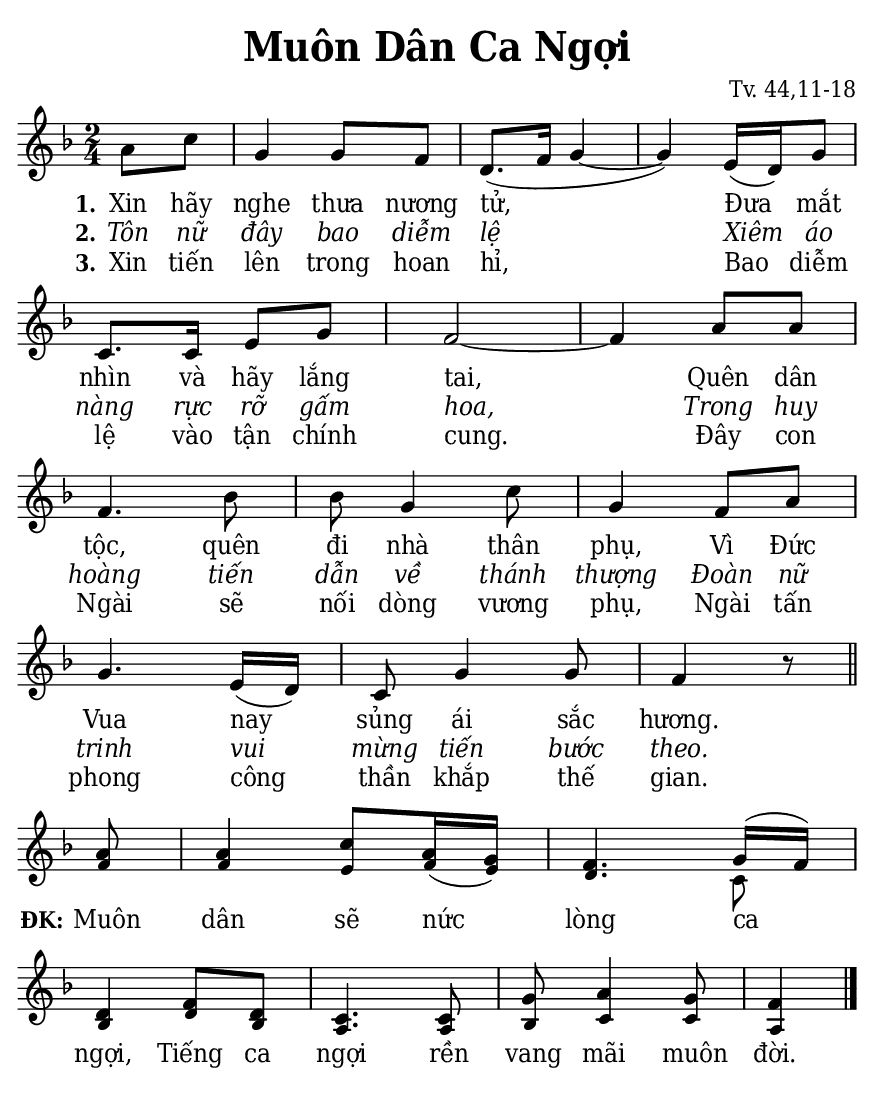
% Cài đặt chung\
\version "2.22.1"
\include "english.ly"

\header {
  title = \markup { \fontsize #1 "Muôn Dân Ca Ngợi" }
  composer = "Tv. 44,11-18"
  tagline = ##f
}

% Nhạc phiên khúc
nhacPhienKhucSop = \relative c'' {
  \partial 4 a8 c |
  g4 g8 f |
  d8. (f16 g4 ~ |
  g) e16 (d) g8 |
  c,8. c16 e8 g |
  f2 ~ |
  f4 a8 a |
  f4. bf8 |
  bf g4 c8 |
  g4 f8 a |
  g4. e16 (d) |
  c8 g'4 g8 |
  f4 r8 \bar "||" \break
  
  a8 |
  a4 c8 a16 (g) |
  f4. g16 (f) |
  d4 f8 d |
  c4. c8 |
  g' a4 g8 |
  f4 \bar "|."
}

nhacPhienKhucAlto = \relative c' {
  r4 |
  R2*11
  r4.
  
  f8 |
  f4 e8 f16 (e) |
  d4. c8 |
  bf4 d8 bf |
  a4. a8 |
  bf c4 c8 |
  a4
}

% Lời phiên khúc
loiPhienKhucSop = \lyrics {
  <<
    {
      \set stanza = "1."
      Xin hãy nghe thưa nương tử,
      Đưa mắt nhìn và hãy lắng tai,
      Quên dân tộc, quên đi nhà thân phụ,
      Vì Đức Vua nay sủng ái sắc hương.
    }
    \new Lyrics {
	    \set associatedVoice = "beSop"
	    \set stanza = "2."
      \override Lyrics.LyricText.font-shape = #'italic
	    Tôn nữ đây bao diễm lệ
	    Xiêm áo nàng rực rỡ gấm hoa,
	    Trong huy hoàng tiến dẫn về thánh thượng
	    Đoàn nữ trinh vui mừng tiến bước theo.
    }
    \new Lyrics {
	    \set associatedVoice = "beSop"
	    \set stanza = "3."
	    Xin tiến lên trong hoan hỉ,
	    Bao diễm lệ vào tận chính cung.
	    Đây con Ngài sẽ nối dòng vương phụ,
	    Ngài tấn phong công thần khắp thế gian.
    }
  >>
  \set stanza = "ĐK:"
  Muôn dân sẽ nức lòng ca ngợi,
  Tiếng ca ngợi rền vang mãi muôn đời.
}

% Dàn trang
\paper {
  #(set-paper-size "a5")
  top-margin = 3\mm
  bottom-margin = 3\mm
  left-margin = 3\mm
  right-margin = 3\mm
  indent = #0
  #(define fonts
	 (make-pango-font-tree "Deja Vu Serif Condensed"
	 		       "Deja Vu Serif Condensed"
			       "Deja Vu Serif Condensed"
			       (/ 20 20)))
  print-page-number = ##f
  system-system-spacing = #'((basic-distance . 0.1) (padding . 2))
}

TongNhip = {
  \key f \major \time 2/4
  \set Timing.beamExceptions = #'()
  \set Timing.baseMoment = #(ly:make-moment 1/4)
}

% Đổi kích thước nốt cho bè phụ
notBePhu =
#(define-music-function (font-size music) (number? ly:music?)
   (for-some-music
     (lambda (m)
       (if (music-is-of-type? m 'rhythmic-event)
           (begin
             (set! (ly:music-property m 'tweaks)
                   (cons `(font-size . ,font-size)
                         (ly:music-property m 'tweaks)))
             #t)
           #f))
     music)
   music)

\score {
  \new ChoirStaff <<
    \new Staff \with {
        \consists "Merge_rests_engraver"
        printPartCombineTexts = ##f
      }
      <<
      \new Voice \TongNhip \partCombine 
        \nhacPhienKhucSop
        \notBePhu -1 { \nhacPhienKhucAlto }
      \new NullVoice = beSop \nhacPhienKhucSop
      \new Lyrics \lyricsto beSop \loiPhienKhucSop
      >>
  >>
  \layout {
    \override Lyrics.LyricSpace.minimum-distance = #2
    \override Score.BarNumber.break-visibility = ##(#f #f #f)
    \override Score.SpacingSpanner.uniform-stretching = ##t
  } 
}
